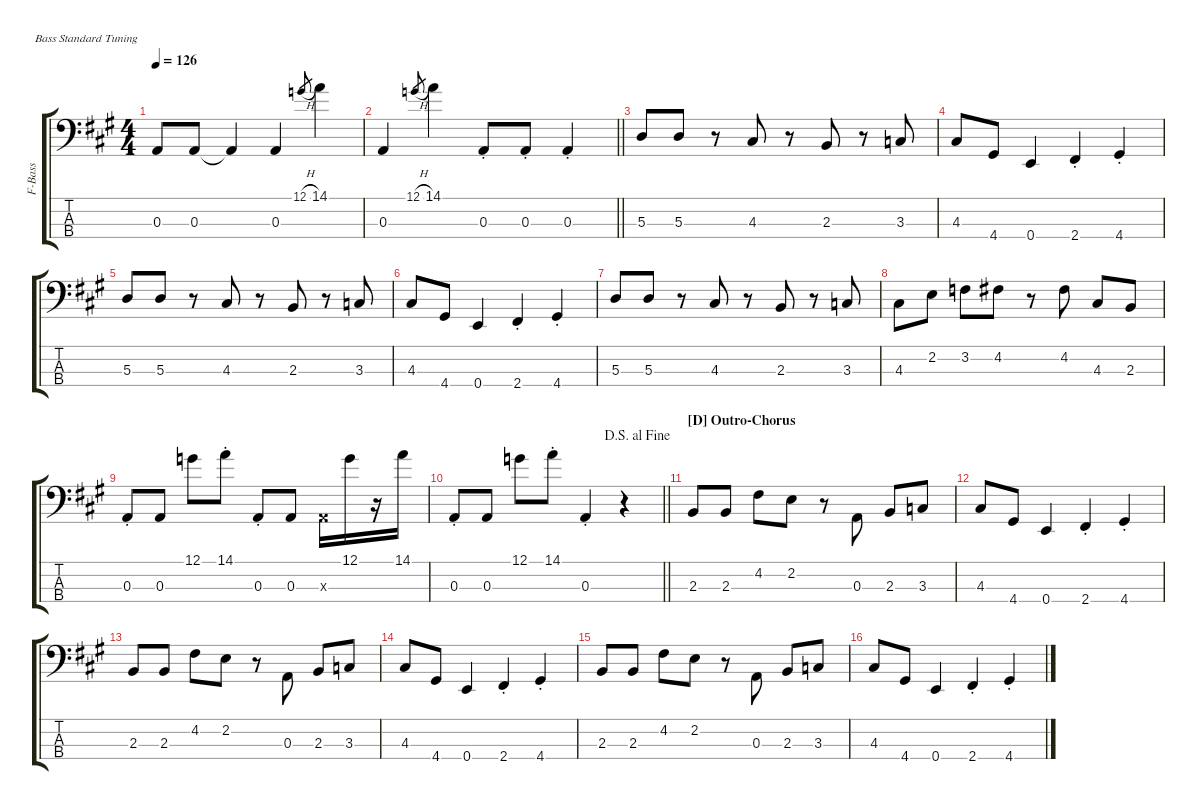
\hideDynamics
\bracketExtendMode groupsimilarinstruments
\otherSystemsTrackNameOrientation horizontal
\track ("Bass" "F-Bass") {defaultSystemsLayout 8 instrument fretlessbass}
\staff {score tabs}
\tuning (G2 D2 A1 E1)
\ts (4 4)
\tempo 126
\clef f4
\ks a
0.3{acc forcenatural}.8{dy f beam Up} 0.3{acc forcenatural}.8{beam Up} 0.3{t acc forcenatural}.4{beam Up} 0.3{acc forcenatural}.4{beam Up} 12.1{h acc forcenatural}.8{gr beam Up} 14.1{acc forcenatural}.4{beam Down} |
\barLineRight lightlight
0.3{acc forcenatural}.4{beam Up} 12.1{h acc forcenatural}.8{gr beam Up} 14.1{acc forcenatural}.4{beam Down} 0.3{st acc forcenatural}.8{beam Up} 0.3{st acc forcenatural}.8{beam Up} 0.3{st acc forcenatural}.4{beam Up} |
5.3{acc forcenatural}.8{beam Up} 5.3{acc forcenatural}.8{beam Up} r.8{beam Up} 4.3{acc #}.8{beam Up} r.8{beam Up} 2.3{acc forcenatural}.8{beam Up} r.8{beam Up} 3.3{acc forcenatural}.8{beam Up} |
4.3{acc #}.8{beam Up} 4.4{acc #}.8{beam Up} 0.4{acc forcenatural}.4{beam Up} 2.4{st acc #}.4{beam Up} 4.4{st acc #}.4{beam Up} |
5.3{acc forcenatural}.8{beam Up} 5.3{acc forcenatural}.8{beam Up} r.8{beam Up} 4.3{acc #}.8{beam Up} r.8{beam Up} 2.3{acc forcenatural}.8{beam Up} r.8{beam Up} 3.3{acc forcenatural}.8{beam Up} |
4.3{acc #}.8{beam Up} 4.4{acc #}.8{beam Up} 0.4{acc forcenatural}.4{beam Up} 2.4{st acc #}.4{beam Up} 4.4{st acc #}.4{beam Up} |
5.3{acc forcenatural}.8{beam Up} 5.3{acc forcenatural}.8{beam Up} r.8{beam Up} 4.3{acc #}.8{beam Up} r.8{beam Up} 2.3{acc forcenatural}.8{beam Up} r.8{beam Up} 3.3{acc forcenatural}.8{beam Up} |
4.3{acc #}.8{beam Down} 2.2{acc forcenatural}.8{beam Down} 3.2{acc forcenatural}.8{beam Down} 4.2{acc #}.8{beam Down} r.8{beam Down} 4.2{acc #}.8{beam Down} 4.3{acc #}.8{beam Up} 2.3{acc forcenatural}.8{beam Up} |
0.3{st acc forcenatural}.8{beam Up} 0.3{acc forcenatural}.8{beam Up} 12.1{acc forcenatural}.8{beam Down} 14.1{st acc forcenatural}.8{beam Down} 0.3{st acc forcenatural}.8{beam Up} 0.3{acc forcenatural}.8{beam Up} 0.3{x acc forcenatural}.16{beam Down} 12.1{acc forcenatural}.16{beam Down} r.16{beam Down} 14.1{acc forcenatural}.16{beam Down} |
\jump dalsegnoalfine
\barLineRight lightlight
0.3{st acc forcenatural}.8{beam Up} 0.3{acc forcenatural}.8{beam Up} 12.1{acc forcenatural}.8{beam Down} 14.1{st acc forcenatural}.8{beam Down} 0.3{st acc forcenatural}.4{beam Up} r.4{beam Up} |
\section ("D" "Outro-Chorus")
2.3{acc forcenatural}.8{beam Up} 2.3{acc forcenatural}.8{beam Up} 4.2{acc #}.8{beam Down} 2.2{acc forcenatural}.8{beam Down} r.8{beam Down} 0.3{acc forcenatural}.8{beam Up} 2.3{acc forcenatural}.8{beam Up} 3.3{acc forcenatural}.8{beam Up} |
4.3{acc #}.8{beam Up} 4.4{acc #}.8{beam Up} 0.4{acc forcenatural}.4{beam Up} 2.4{st acc #}.4{beam Up} 4.4{st acc #}.4{beam Up} |
2.3{acc forcenatural}.8{beam Up} 2.3{acc forcenatural}.8{beam Up} 4.2{acc #}.8{beam Down} 2.2{acc forcenatural}.8{beam Down} r.8{beam Down} 0.3{acc forcenatural}.8{beam Up} 2.3{acc forcenatural}.8{beam Up} 3.3{acc forcenatural}.8{beam Up} |
4.3{acc #}.8{beam Up} 4.4{acc #}.8{beam Up} 0.4{acc forcenatural}.4{beam Up} 2.4{st acc #}.4{beam Up} 4.4{st acc #}.4{beam Up} |
2.3{acc forcenatural}.8{beam Up} 2.3{acc forcenatural}.8{beam Up} 4.2{acc #}.8{beam Down} 2.2{acc forcenatural}.8{beam Down} r.8{beam Down} 0.3{acc forcenatural}.8{beam Up} 2.3{acc forcenatural}.8{beam Up} 3.3{acc forcenatural}.8{beam Up} |
4.3{acc #}.8{beam Up} 4.4{acc #}.8{beam Up} 0.4{acc forcenatural}.4{beam Up} 2.4{st acc #}.4{beam Up} 4.4{st acc #}.4{beam Up}
